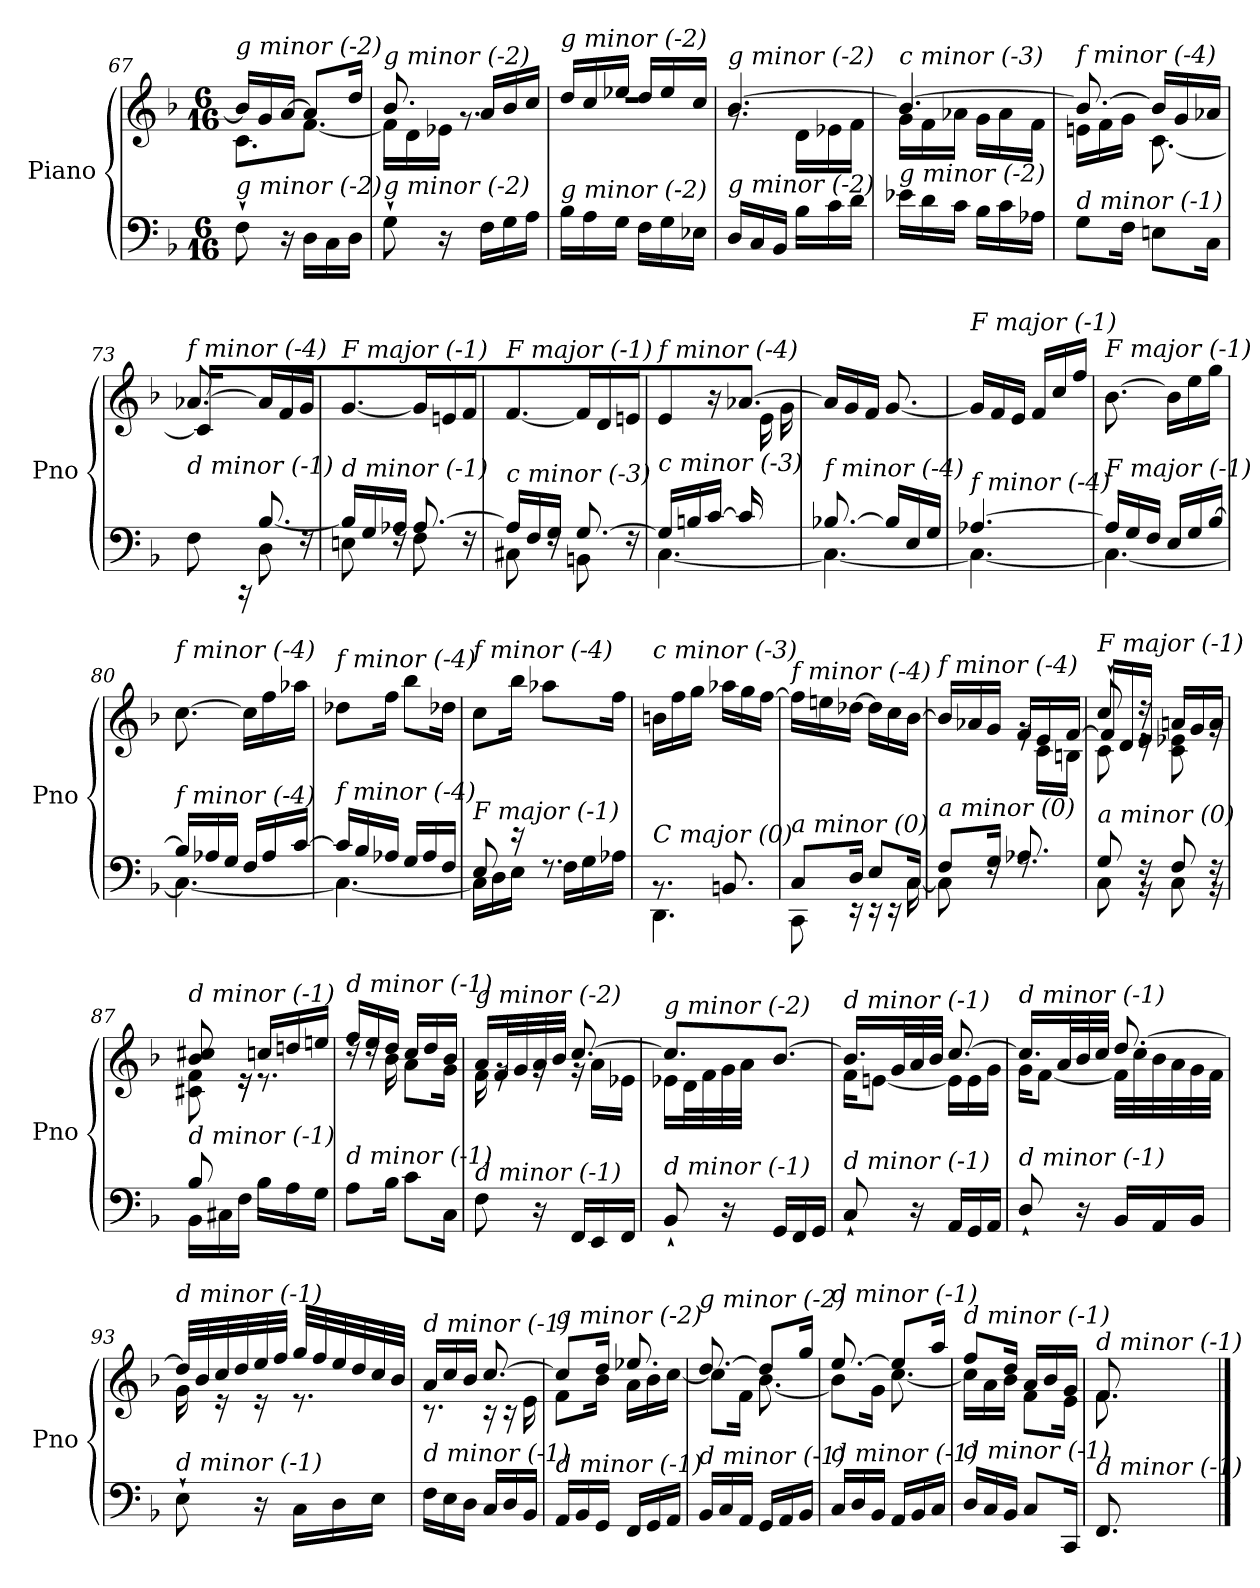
**kern	**kern
*part1	*part1
*staff2	*staff1
*I"Piano	*
*I'Pno	*
!!LO:PB:g=z
*clefF4	*clefG2
*k[b-]	*k[b-]
*M6/16	*M6/16
=67	=67
*	*^
!	!LO:TX:i:t=g minor (-2)	!
!LO:TX:i:t=g minor (-2)	!	!
8F`\	16b-/LL]	8.c\L
.	16g/	.
16r	[16a/JJ	.
16D\LL	8a/L]	[8.f\J
16C\	.	.
16D\JJ	16dd/Jk	.
=68	=68	=68
!	!LO:TX:i:t=g minor (-2)	!
!LO:TX:i:t=g minor (-2)	!	!
8G`\	8.b-/	16f\LL]
.	.	16d\
16r	.	16e-X\JJ
16F\LL	16a/LL	8.rg
16G\	16b-/	.
16A\JJ	16cc/JJ	.
=69	=69	=69
!	!LO:TX:i:t=g minor (-2)	!
!LO:TX:i:t=g minor (-2)	!	!
16B-\LL	16dd/LL	4.rdd
16A\	16cc/	.
16G\JJ	16ee-X/JJ	.
16F\LL	16dd/LL	.
16G\	16ee-/	.
16E-X\JJ	16cc/JJ	.
=70	=70	=70
!	!LO:TX:i:t=g minor (-2)	!
!LO:TX:i:t=g minor (-2)	!	!
16D/LL	[4.b-/	8.rg
16C/	.	.
16BB-/JJ	.	.
16B-\LL	.	16d\LL
16c\	.	16e-X\
16d\JJ	.	16f\JJ
=71	=71	=71
!	!LO:TX:i:t=c minor (-3)	!
!LO:TX:i:t=g minor (-2)	!	!
16e-X\LL	4.b-/_	16g\LL
16d\	.	16f\
16c\JJ	.	16a-X\JJ
16B-\LL	.	16g\LL
16c\	.	16a-\
16A-X\JJ	.	16f\JJ
=72	=72	=72
!	!LO:TX:i:t=f minor (-4)	!
!LO:TX:i:t=d minor (-1)	!	!
8G\L	8.b-/_	16en\LL
.	.	16f\
16F\Jk	.	16g\JJ
8En\L	16b-/LL]	[8.c\
.	16g/	.
16C\Jk	16a-X/JJ	.
!!LO:LB:g=z
=73	=73	=73
*^	*	*^
*	*^	*	*	*
!	!	!	!LO:TX:i:t=f minor (-4)	!	!
!LO:TX:i:t=d minor (-1)	!	!	!	!	!
16ryy	8F\	8.ryy	[8.a-X/	16c\LL]	8.ryy
16A-X/	.	.	.	8ryy	.
16B-/JJ	16rCC	.	.	.	.
8.ryy	[8.B-/	8D\	16a-/LL]	8.ryy	8.ryy
.	.	.	16f/	.	.
.	.	16rF	16g/JJ	.	.
*	*	*	*v	*v	*v
=74	=74	=74	=74
!	!	!	!LO:TX:i:t=F major (-1)
!LO:TX:i:t=d minor (-1)	!	!	!
*	*v	*v	*
16B-/LL]	8En\	[8.g/
16G/	.	.
16A-X/JJ	16rF	.
[8.A-/	8F\	16g/LL]
.	.	16en/
.	16rF	16f/JJ
=75	=75	=75
!	!	!LO:TX:i:t=F major (-1)
!LO:TX:i:t=c minor (-3)	!	!
16A-/LL]	8C#Xi\	[8.f/
16F/	.	.
16G/JJ	16rF	.
[8.G/	8BBn\	16f/LL]
.	.	16d/
.	16rF	16en/JJ
=76	=76	=76
*	*	*^
!	!	!LO:TX:i:t=f minor (-4)	!
!LO:TX:i:t=c minor (-3)	!	!	!
16G/LL]	[4.C\	8e/	4ryy
16Bn/	.	.	.
[16c/JJ	.	16r	.
16c/LL]	.	[8.a-X/	.
8ryy	.	.	16e\
.	.	.	16g\JJ
=77	=77	=77	=77
!	!	!LO:TX:i:t=f minor (-4)	!
!LO:TX:i:t=f minor (-4)	!	!	!
*	*	*v	*v
[8.B-X/	4.C\_	16a-/LL]
.	.	16g/
.	.	16f/JJ
16B-/LL]	.	[8.g/
16E/	.	.
16G/JJ	.	.
=78	=78	=78
!	!	!LO:TX:i:t=F major (-1)
!LO:TX:i:t=f minor (-4)	!	!
[4.A-X/	4.C\_	16g/LL]
.	.	16f/
.	.	16e/JJ
.	.	16f/LL
.	.	16cc/
.	.	16ff/JJ
!!LO:LB:g=z
=79	=79	=79
!	!	!LO:TX:i:t=F major (-1)
!LO:TX:i:t=F major (-1)	!	!
16A-/LL]	4.C\_	[8.b-\
16G/	.	.
16F/JJ	.	.
16E/LL	.	16b-\LL]
16G/	.	16ee\
[16B-/JJ	.	16gg\JJ
=80	=80	=80
!	!	!LO:TX:i:t=f minor (-4)
!LO:TX:i:t=f minor (-4)	!	!
16B-/LL]	4.C\_	[8.cc\
16A-X/	.	.
16G/JJ	.	.
16F/LL	.	16cc\LL]
16A-/	.	16ff\
[16c/JJ	.	16aa-X\JJ
=81	=81	=81
!	!	!LO:TX:i:t=f minor (-4)
!LO:TX:i:t=f minor (-4)	!	!
16c/LL]	4.C\_	8dd-X\L
16B-/	.	.
16A-X/JJ	.	16ff\Jk
16G/LL	.	8bb-\L
16A-/	.	.
16F/JJ	.	16dd-X\Jk
=82	=82	=82
!	!	!LO:TX:i:t=f minor (-4)
!LO:TX:i:t=F major (-1)	!	!
8E/	16C\LL]	8cc\L
.	16D\	.
16r	16E\JJ	16bb-\Jk
8.rF	16F\LL	8aa-X\L
.	16G\	.
.	16A-X\JJ	16ff\Jk
=83	=83	=83
!	!	!LO:TX:i:t=c minor (-3)
!LO:TX:i:t=C major (0)	!	!
8.rBB	4.DD\	16bn\LL
.	.	16ff\
.	.	16gg\JJ
8.BBn/	.	16aa-X\LL
.	.	16gg\
.	.	[16ff\JJ
=84	=84	=84
!	!	!LO:TX:i:t=f minor (-4)
!LO:TX:i:t=a minor (0)	!	!
8C/L	8CC\	16ff\LL]
.	.	16een\
16D/Jk	16r	[16dd-X\JJ
8E/L	16r	16dd-\LL]
.	16r	16cc\
16C/Jk	[16C\	[16b-\JJ
!!LO:LB:g=z
=85	=85	=85
*	*^	*^
!	!	!	!LO:TX:i:t=f minor (-4)	!
!LO:TX:i:t=a minor (0)	!	!	!	!
8.ryy	8F/L	8C\]	16b-/LL]	8.ryy
.	.	.	16a-X/	.
.	16G/Jk	16rF	16g/JJ	.
8.ryy	8.A-Xj/	8.rF	16f/LL	16rg
.	.	.	16e/	16c\LL
.	.	.	[16f/JJ	16Bn\JJ
=86	=86	=86	=86	=86
*	*	*	*	*^
!	!	!	!LO:TX:i:t=F major (-1)	!	!
!LO:TX:i:t=a minor (0)	!	!	!	!	!
8.ryy	8G/	8C\	8cc`/	8c\	16f/LL]
.	.	.	.	.	16d/
.	16rBB	16rF	16rdd	16re	16e/JJ
8.ryy	8F/	8C\	16an/LL	8c\ 8e-X\	8.ryy
.	.	.	16g/	.	.
.	16rBB	16rF	16a/JJ	16rg	.
=87	=87	=87	=87	=87	=87
!	!	!	!LO:TX:i:t=d minor (-1)	!	!
!LO:TX:i:t=d minor (-1)	!	!	!	!	!
*	*v	*v	*	*	*
8B-/	16BB-\LL	8b-/ 8cc#Xi/	8c#Xi\ 8f\	8.ryy
.	16C#Xi\	.	.	.
16ryy	16F\JJ	16re	16r	.
16B-\LL	8.ryy	16cc/LL	8.r	8.ryy
16A\	.	16ddn/	.	.
16G\JJ	.	16een/JJ	.	.
*v	*v	*	*	*
*	*	*v	*v
=88	=88	=88
!	!LO:TX:i:t=d minor (-1)	!
!LO:TX:i:t=d minor (-1)	!	!
8A\L	16ff/LL	16rdd
.	16ee/	16rdd
16B-\Jk	16dd/JJ	16b-\
8c\L	16cc/LL	8a\L
.	16dd/	.
16C\Jk	16b-/JJ	16g\Jk
=89	=89	=89
!	!LO:TX:i:t=g minor (-2)	!
!LO:TX:i:t=d minor (-1)	!	!
8F\	16a/LL	16f\
.	32f/L	16rg
.	32g/	.
16r	32a/	16rg
.	32b-/JJJ	.
16FF/LL	[8.cc/	16rg
16EE/	.	16a\LL
16FF/JJ	.	16e-X\JJ
=90	=90	=90
!	!LO:TX:i:t=g minor (-2)	!
!LO:TX:i:t=d minor (-1)	!	!
8BB-`/	8.cc/L]	16e-X\LL
.	.	32d\L
.	.	32f\
16r	.	32g\
.	.	32a\JJJ
16GG/LL	[8.b-/J	16b-\LLyy
16FF/	.	16d\
16GG/JJ	.	16f\JJ
!!LO:LB:g=z	!!
=91	=91	=91
!	!LO:TX:i:t=d minor (-1)	!
!LO:TX:i:t=d minor (-1)	!	!
8C`/	16.b-/LL]	16f\KL
.	.	[8en\J
.	32g/L	.
16r	32a/	.
.	32b-/JJJ	.
16AA/LL	[8.cc/	16e\LL]
16GG/	.	16e\
16AA/JJ	.	16g\JJ
=92	=92	=92
!	!LO:TX:i:t=d minor (-1)	!
!LO:TX:i:t=d minor (-1)	!	!
8D`/	16.cc/LL]	16g\KL
.	.	[8f\J
.	32a/L	.
16r	32b-/	.
.	32cc/JJJ	.
16BB-/LL	[8.dd/	32f\LLL]
.	.	32cc\
16AA/	.	32b-\
.	.	32a\
16BB-/JJ	.	32g\
.	.	32f\JJJ
=93	=93	=93
!	!LO:TX:i:t=d minor (-1)	!
!LO:TX:i:t=d minor (-1)	!	!
8E`\	32dd/LLL]	16g\
.	32b-/	.
.	32cc/	16r
.	32dd/	.
16r	32ee/	16r
.	32ff/JJJ	.
16C\LL	32gg/LLL	8.r
.	32ff/	.
16D\	32ee/	.
.	32dd/	.
16E\JJ	32cc/	.
.	32b-/JJJ	.
=94	=94	=94
!	!LO:TX:i:t=d minor (-1)	!
!LO:TX:i:t=d minor (-1)	!	!
16F\LL	16a/LL	8.r
16E\	16cc/	.
16D\JJ	16b-/JJ	.
16C/LL	[8.cc/	16r
16D/	.	16r
16BB-/JJ	.	16e\
!!LO:LB:g=z	!!
=95	=95	=95
!	!LO:TX:i:t=g minor (-2)	!
!LO:TX:i:t=d minor (-1)	!	!
16AA/LL	8cc/L]	8f\L
16BB-/	.	.
16GG/JJ	16dd/Jk	16b-\Jk
16FF/LL	8.ee-X/	16a\LL
16GG/	.	16b-\
16AA/JJ	.	[16cc\JJ
=96	=96	=96
!	!LO:TX:i:t=g minor (-2)	!
!LO:TX:i:t=d minor (-1)	!	!
16BB-/LL	[8.dd/	8cc\L]
16C/	.	.
16AA/JJ	.	16f\Jk
16GG/LL	8dd/L]	[8.b-\
16AA/	.	.
16BB-/JJ	16gg/Jk	.
=97	=97	=97
!	!LO:TX:i:t=d minor (-1)	!
!LO:TX:i:t=d minor (-1)	!	!
16C/LL	[8.ee/	8b-\L]
16D/	.	.
16BB-/JJ	.	16g\Jk
16AA/LL	8ee/L]	[8.cc\
16BB-/	.	.
16C/JJ	16aa/Jk	.
=98	=98	=98
!	!LO:TX:i:t=d minor (-1)	!
!LO:TX:i:t=d minor (-1)	!	!
16D/LL	8ff/L	16cc\LL]
16C/	.	16a\
16BB-/JJ	16dd/Jk	16b-\JJ
8C/L	16a/LL	8f\L
.	16b-/	.
16CC/Jk	16g/JJ	16e\Jk
=99	=99	=99
!	!LO:TX:i:t=d minor (-1)	!
!LO:TX:i:t=d minor (-1)	!	!
8.FF/	8.f/	8.f\
*	*v	*v
==	==
*-	*-
